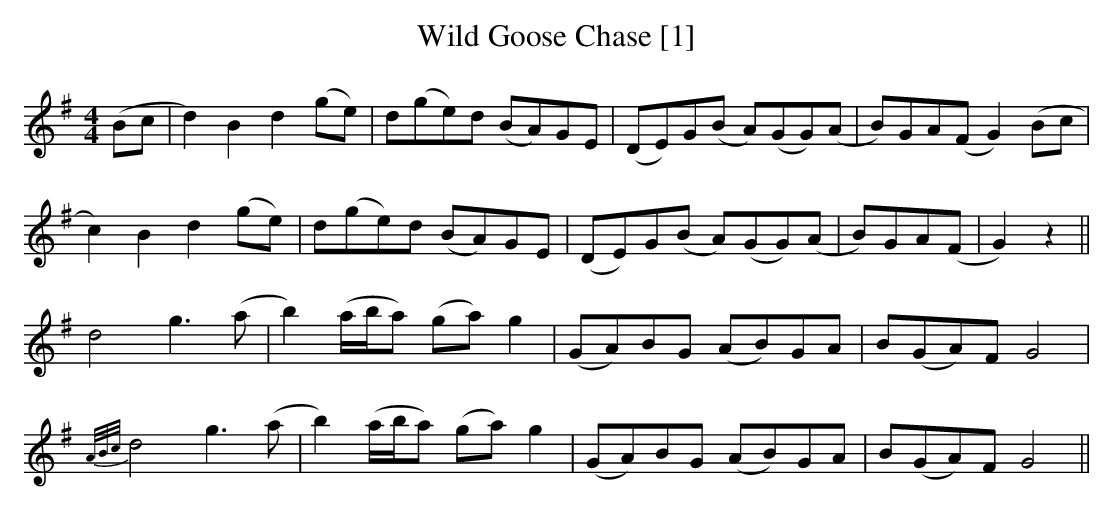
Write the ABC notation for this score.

X:1
T:Wild Goose Chase [1]
M:4/4
L:1/8
K:G
(Bc|d2)B2d2(ge)|d(ge)d (BA)GE|(DE)G(B A)(GG)(A|B)GA(F G2)(Bc|
c2)B2d2(ge)|d(ge)d (BA)GE|(DE)G(B A)(GG)(A|B)GA(F|G2)z2||
d4g3(a|b2) (a/b/a) (ga)g2|(GA)BG (AB)GA|B(GA)F G4|
{A/B/c/}d4 g3(a|b2) (a/b/a) (ga)g2|(GA)BG (AB)GA|B(GA)F G4||
